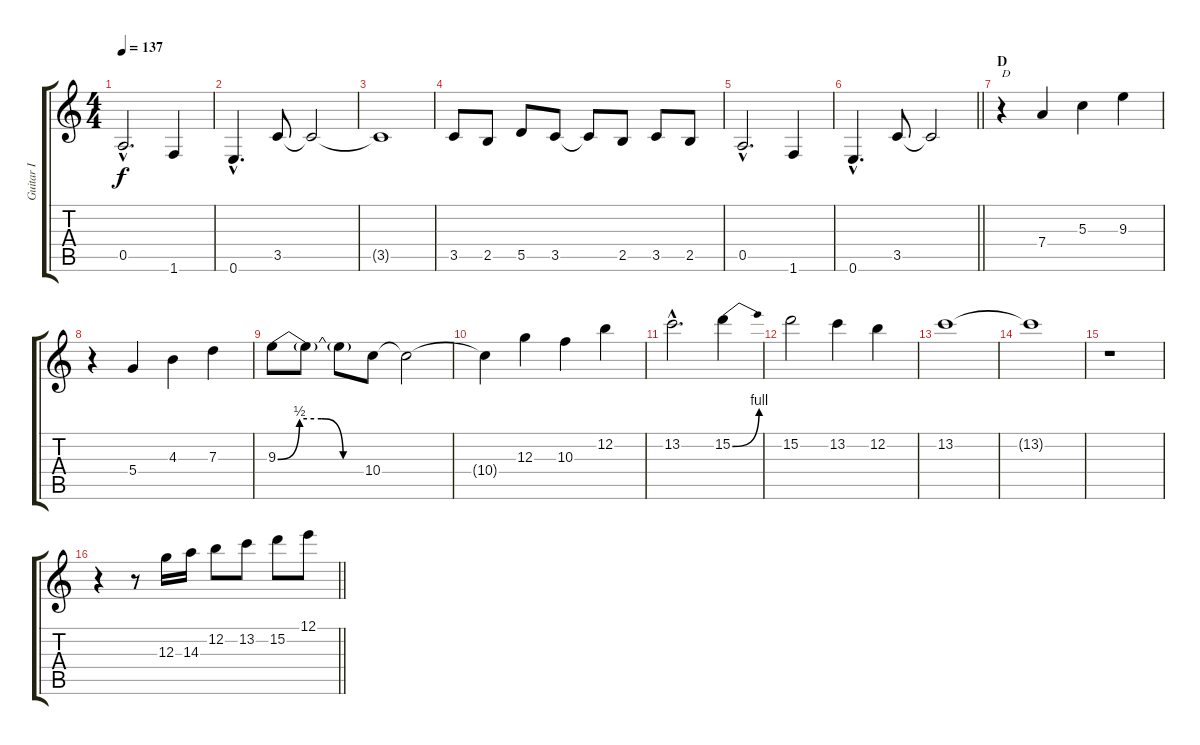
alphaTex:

\track ("Guitar I" "Guitar I") {instrument overdrivenguitar}
\staff {score tabs}
\tuning (E4 B3 G3 D3 A2 E2) {hide}
\ts (4 4)
\tempo 137
\clef g2
\ks c
0.5{hac}.2{d dy f} 1.6.4 |
0.6{hac}.4{d} 3.5.8 3.5{t}.2 |
3.5{t}.1 |
3.5.8 2.5.8 5.5.8 3.5.8 3.5{t}.8 2.5.8 3.5.8 2.5.8 |
0.5{hac}.2{d} 1.6.4 |
\barLineRight lightlight
0.6{hac}.4{d} 3.5.8 3.5{t}.2 |
\section ("" "D")
r.4{txt "D"} 7.4.4 5.3.4 9.3.4 |
r.4 5.4.4 4.3.4 7.3.4 |
9.3{be (custom 0 0 15 2 30 2 45 0 60 0)}.8 9.3{t}.8 9.3{t}.8 10.4.8 10.4{t}.2 |
10.4{t}.4 12.3.4 10.3.4 12.2.4 |
13.2{hac}.2{d} 15.2{be (bend 0 0 60 4)}.4 |
15.2.2 13.2.4 12.2.4 |
13.2.1 |
13.2{t}.1 |
r.1 |
\barLineRight lightlight
r.4 r.8 12.3.16 14.3.16 12.2.8 13.2.8 15.2.8 12.1.8
